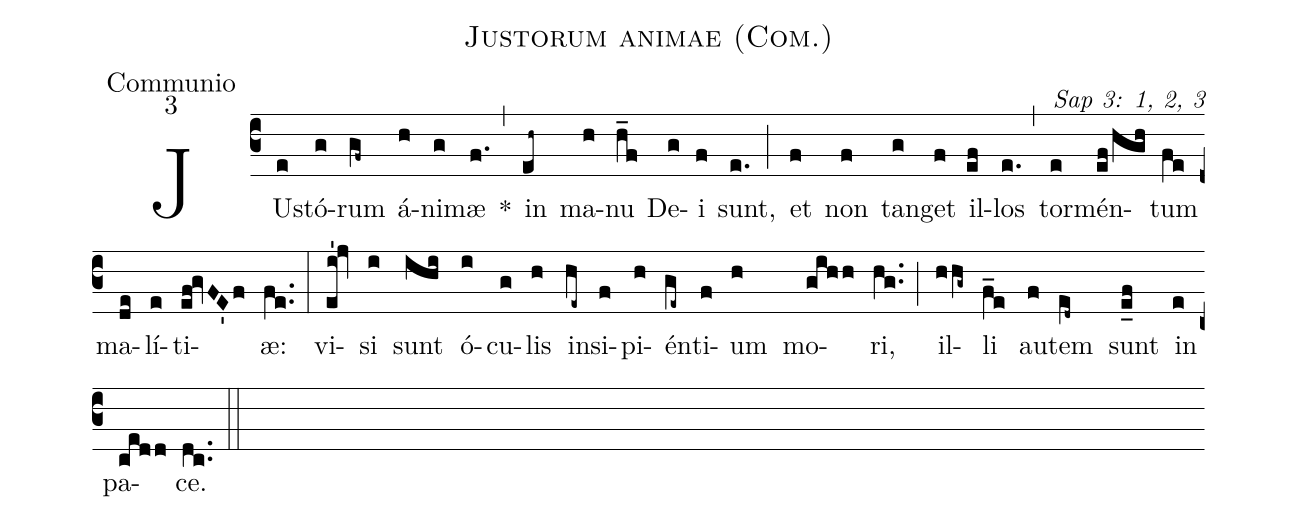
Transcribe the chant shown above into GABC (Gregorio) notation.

name: Justorum animae (Com.);
office-part: Communio;
mode: 3;
commentary: Sap 3: 1, 2, 3;
%%
(c3) JUs(e)tó(g)rum(gf~) á(h)ni(g)mæ(f.) *(,)
in(eh~) ma(h)nu(h_f) De(g)i(f) sunt,(e.) (;) et(f) non(f) tan(g)get(f) il(ef)los(e.) (,) tor(e)mén(ef/hgh)tum(fe) ma(de)lí(e)ti(ef!gvFE'f)æ:(fe..) (:)
vi(ei'!jv)si(i) sunt(ihi) ó(i)cu(g)lis(h) in(he~)si(f)pi(h)én(ge~)ti(f)um(h) mo(gihh)ri,(hg..) (;) il(hhg~)li(f_e) au(f)tem(e[ll:1]d~) sunt(e_f) in(e) pa(cedd)ce.(dc..) (::)
